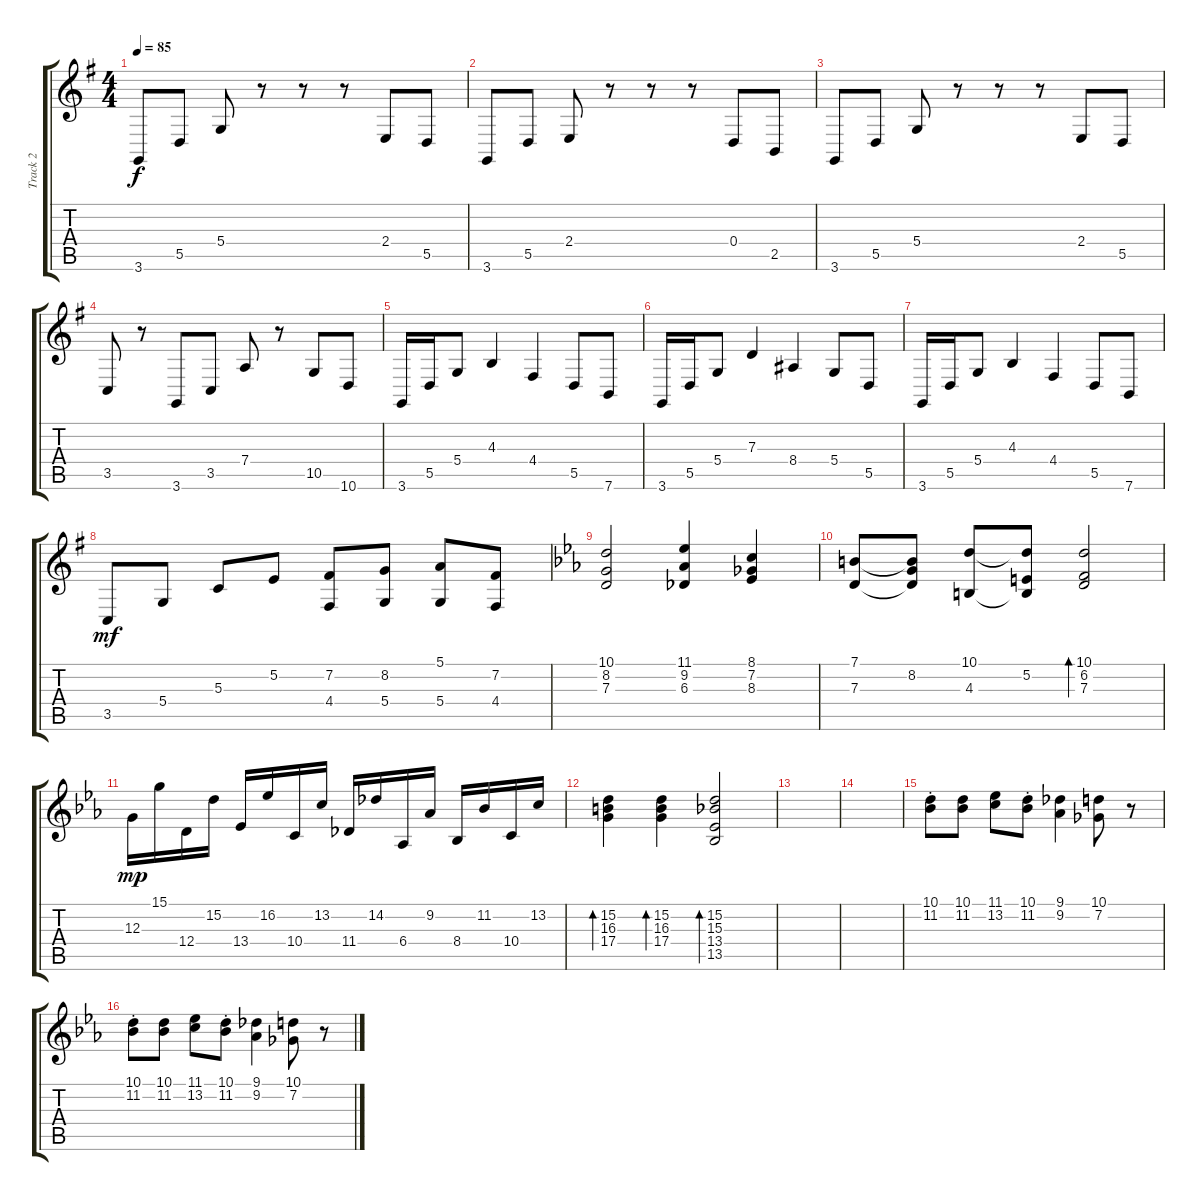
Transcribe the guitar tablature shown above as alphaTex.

\track ("Track 2" "Track 2") {instrument pizzicatostrings}
\staff {score tabs}
\tuning (E4 B3 G3 D3 A2 E2) {hide}
\ts (4 4)
\tempo 85
\clef g2
\ks g
3.6.8{dy f} 5.5.8 5.4.8 r.8 r.8 r.8 2.4.8 5.5.8 |
3.6.8 5.5.8 2.4.8 r.8 r.8 r.8 0.4.8 2.5.8 |
3.6.8 5.5.8 5.4.8 r.8 r.8 r.8 2.4.8 5.5.8 |
3.5.8 r.8 3.6.8 3.5.8 7.4.8 r.8 10.5.8 10.6.8 |
3.6.16 5.5.16 5.4.8 4.3.4 4.4.4 5.5.8 7.6.8 |
3.6.16 5.5.16 5.4.8 7.3.4 8.4.4 5.4.8 5.5.8 |
3.6.16 5.5.16 5.4.8 4.3.4 4.4.4 5.5.8 7.6.8 |
3.5.8{dy mf} 5.4.8 5.3.8 5.2.8 (7.2 4.4).8 (8.2 5.4).8 (5.1 5.4).8 (7.2 4.4).8 |
\ks eb
(10.1 8.2 7.3).2{instrument orchestralharp} (11.1 9.2 6.3).4 (8.1 7.2 8.3).4 |
(7.1 7.3).8 (7.1{t} 8.2 7.3{t}).8 (10.1 4.3).8 (10.1{t} 5.2 4.3{t}).8 (10.1 6.2 7.3).2{bd 120} |
12.3.16{dy mp instrument orchestralharp} 15.1.16 12.4.16 15.2.16 13.4.16 16.2.16 10.4.16 13.2.16 11.4.16 14.2.16 6.4.16 9.2.16 8.4.16 11.2.16 10.4.16 13.2.16 |
(15.2 16.3 17.4).4{bd 60} (15.2 16.3 17.4).4{bd 60} (15.2 15.3 13.4 13.5).2{bd 120} |
|
|
(10.1{st} 11.2{st}).8{instrument violin} (10.1 11.2).8 (11.1 13.2).8 (10.1{st} 11.2{st}).8 (9.1 9.2).4 (10.1 7.2).8 r.8 |
(10.1{st} 11.2{st}).8 (10.1 11.2).8 (11.1 13.2).8 (10.1{st} 11.2{st}).8 (9.1 9.2).4 (10.1 7.2).8 r.8
